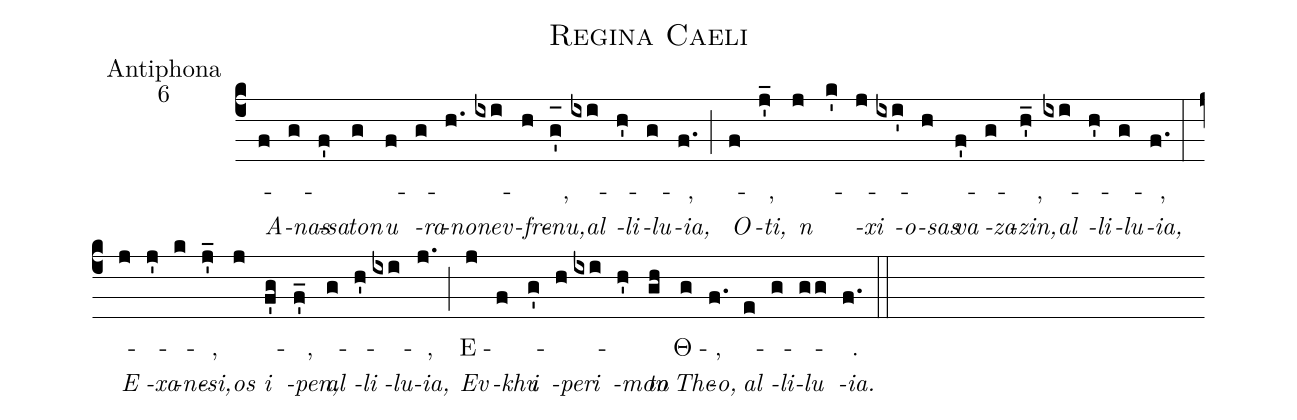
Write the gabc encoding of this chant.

name:Regina Caeli;
office-part:Antiphona;
mode:6;
%%
(c4) Ἄ[A](f)νασ[-nas](g)σα[-sa](f') τῶν[ton](g) οὐ[u](f)ρα[-ra](g)νῶν[-non](h.) εὐ[ev](ixi)φραί[-fre](h)νου,[-nu,](g'_[oh:h]) ἀλ[al](ixi)λη[-li](h')λού[-lu](g)ϊα,[-ia,](f.) (;)
Ὅ[O](f)τι,[-ti,](j'_) ὢν[ὢn](j) ἠ[ἠ](k')ξί[-xi](j)ω[-o](ixi')σας[-sas](h) βα[va](f')ζά[-za](g)ζειν,[-zin,](h'_) ἀλ[al](ixi)λη[-li](h')λού[-lu](g)ϊα,[-ia,](f.) (:)
Ἐ[E](j)ξα[-xa](j')νέ[-ne](k)ση,[-si,](j'_) ὡς[os](j) εἶ[i](f'g)πεν,[-pen,](f'_) ἀλ[al](g)λη[-li](h')λού[-lu](ixi)ϊα,[-ia,](j.) (;)
Εὔ[Ev](j)χου[-khu](f) ὑ[i](g')πὲρ[-per](h) ἡ[i](ixi)μῶν[-mon](h') τῷ[to](gh) Θε[The](g)ῷ,[-o,](f.) ἀλ[al](e)λη[-li](g)λού[-lu](gg)ϊα.[-ia.](f.) (::)
